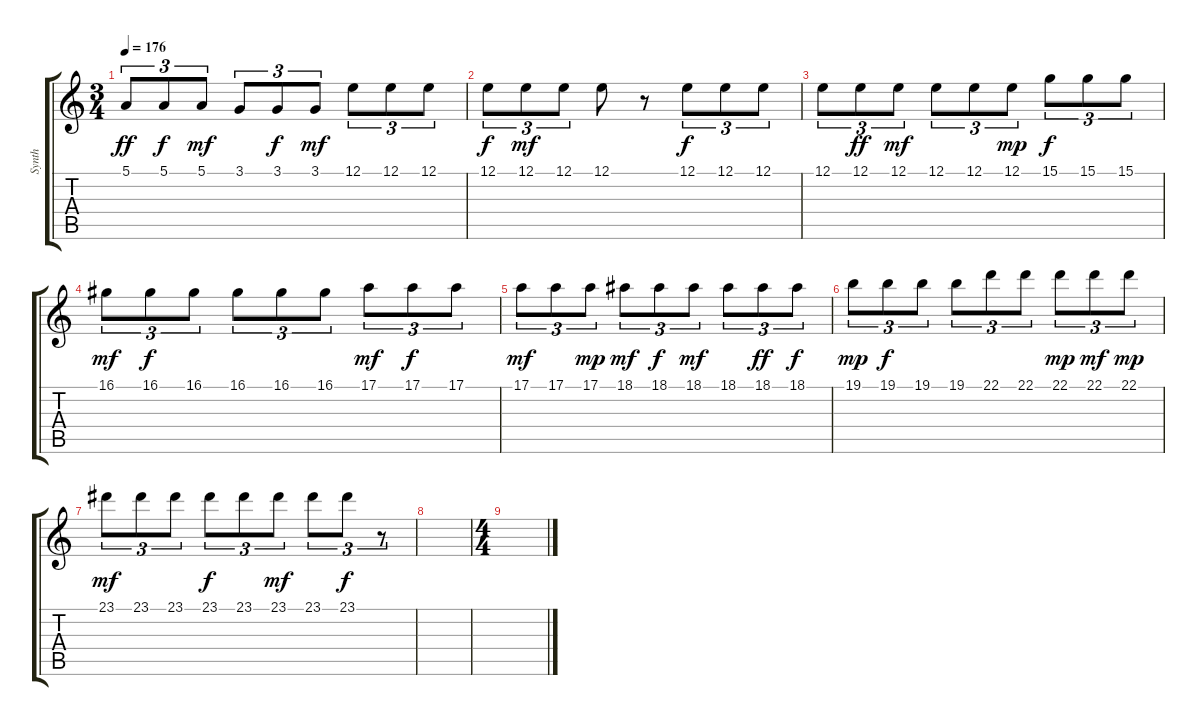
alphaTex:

\track ("Synth" "Synth") {instrument lead2sawtooth}
\staff {score tabs}
\tuning (E4 B3 G3 D3 A2 E2) {hide}
\ts (3 4)
\tempo 176
\clef g2
\ks c
5.1.8{tu (3 2) dy ff} 5.1.8{tu (3 2) dy f} 5.1.8{tu (3 2) dy mf} 3.1.8{tu (3 2)} 3.1.8{tu (3 2) dy f} 3.1.8{tu (3 2) dy mf} 12.1.8{tu (3 2)} 12.1.8{tu (3 2)} 12.1.8{tu (3 2)} |
12.1.8{tu (3 2) dy f} 12.1.8{tu (3 2) dy mf} 12.1.8{tu (3 2)} 12.1.8 r.8 12.1.8{tu (3 2) dy f} 12.1.8{tu (3 2)} 12.1.8{tu (3 2)} |
12.1.8{tu (3 2)} 12.1.8{tu (3 2) dy ff} 12.1.8{tu (3 2) dy mf} 12.1.8{tu (3 2)} 12.1.8{tu (3 2)} 12.1.8{tu (3 2) dy mp} 15.1.8{tu (3 2) dy f} 15.1.8{tu (3 2)} 15.1.8{tu (3 2)} |
16.1.8{tu (3 2) dy mf} 16.1.8{tu (3 2) dy f} 16.1.8{tu (3 2)} 16.1.8{tu (3 2)} 16.1.8{tu (3 2)} 16.1.8{tu (3 2)} 17.1.8{tu (3 2) dy mf} 17.1.8{tu (3 2) dy f} 17.1.8{tu (3 2)} |
17.1.8{tu (3 2) dy mf} 17.1.8{tu (3 2)} 17.1.8{tu (3 2) dy mp} 18.1.8{tu (3 2) dy mf} 18.1.8{tu (3 2) dy f} 18.1.8{tu (3 2) dy mf} 18.1.8{tu (3 2)} 18.1.8{tu (3 2) dy ff} 18.1.8{tu (3 2) dy f} |
19.1.8{tu (3 2) dy mp} 19.1.8{tu (3 2) dy f} 19.1.8{tu (3 2)} 19.1.8{tu (3 2)} 22.1.8{tu (3 2)} 22.1.8{tu (3 2) balance 8} 22.1.8{tu (3 2) dy mp balance 8} 22.1.8{tu (3 2) dy mf balance 7} 22.1.8{tu (3 2) dy mp balance 7} |
23.1.8{tu (3 2) dy mf balance 6} 23.1.8{tu (3 2) balance 5} 23.1.8{tu (3 2) balance 5} 23.1.8{tu (3 2) dy f balance 4} 23.1.8{tu (3 2) balance 4} 23.1.8{tu (3 2) dy mf balance 3} 23.1.8{tu (3 2) balance 2} 23.1.8{tu (3 2) dy f balance 1} r.8{tu (3 2)} |
|
\ts (4 4)
